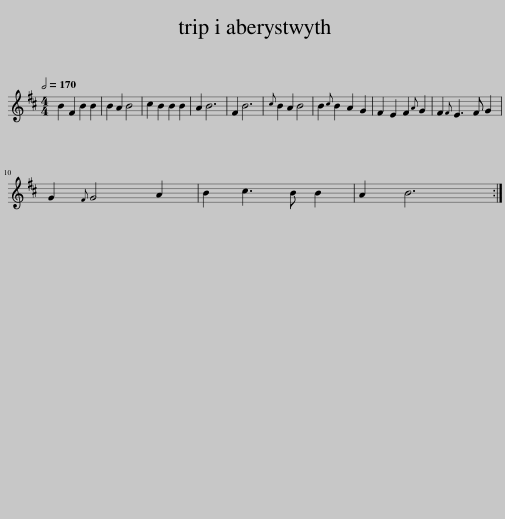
X:1
L:1/8
Q:1/2=170
M:4/4
I:linebreak $
K:Bmin
V:1 treble
V:1
 B2 F2 B2 B2 | B2 A2 B4 | c2 B2 B2 B2 | A2 B6 | F2 B6 | %5
{c} B2 A2 B4 | B2{c} B2 A2 G2 | F2 E2 F2{A} G2 | F2{F} E3 F G2 |$ G2{F} G4 A2 | %10
 B2 c3 B B2 | A2 B6 :| %12
